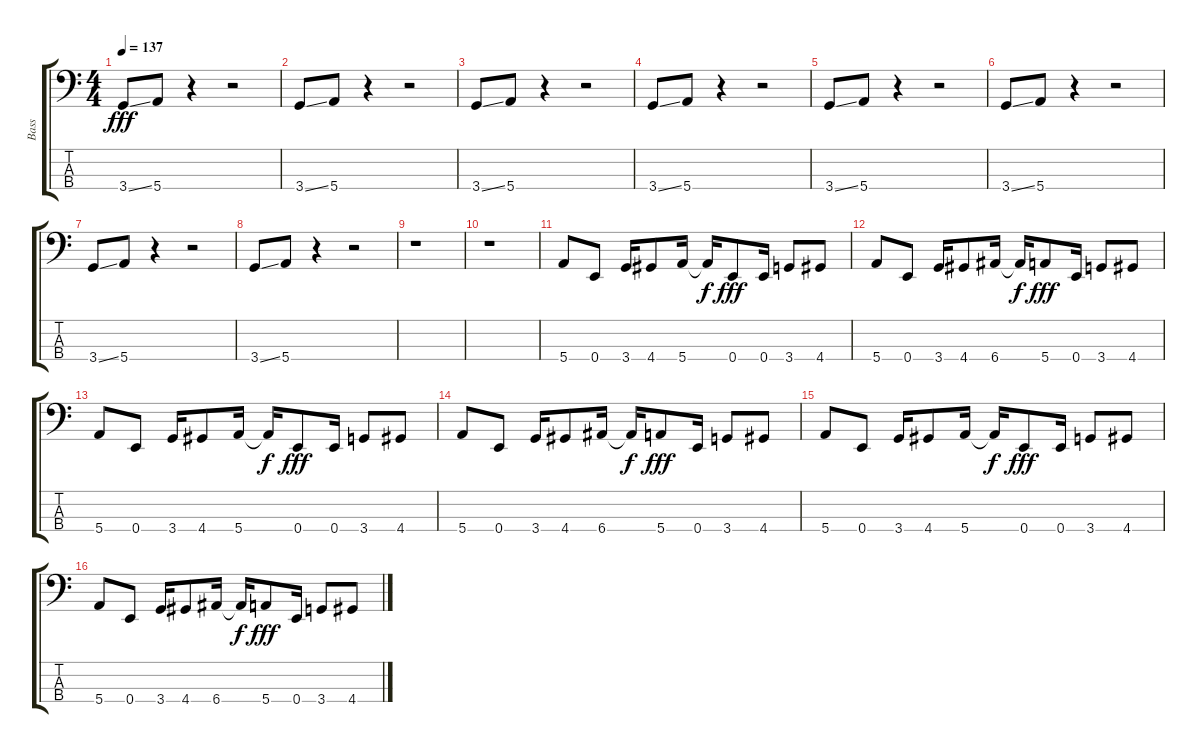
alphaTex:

\track ("Bass" "Bass") {instrument synthbass2}
\staff {score tabs}
\tuning (G2 D2 A1 E1) {hide}
\ts (4 4)
\tempo 137
\clef f4
\ks c
3.4{ss}.8{dy fff} 5.4.8 r.4 r.2 |
3.4{ss}.8 5.4.8 r.4 r.2 |
3.4{ss}.8 5.4.8 r.4 r.2 |
3.4{ss}.8 5.4.8 r.4 r.2 |
3.4{ss}.8 5.4.8 r.4 r.2 |
3.4{ss}.8 5.4.8 r.4 r.2 |
3.4{ss}.8 5.4.8 r.4 r.2 |
3.4{ss}.8 5.4.8 r.4 r.2 |
r.1 |
r.1 |
5.4.8 0.4.8 3.4.16 4.4.8 5.4.16 5.4{t}.16{dy f} 0.4.8{dy fff} 0.4.16 3.4.8 4.4.8 |
5.4.8 0.4.8 3.4.16 4.4.8 6.4.16 6.4{t}.16{dy f} 5.4.8{dy fff} 0.4.16 3.4.8 4.4.8 |
5.4.8 0.4.8 3.4.16 4.4.8 5.4.16 5.4{t}.16{dy f} 0.4.8{dy fff} 0.4.16 3.4.8 4.4.8 |
5.4.8 0.4.8 3.4.16 4.4.8 6.4.16 6.4{t}.16{dy f} 5.4.8{dy fff} 0.4.16 3.4.8 4.4.8 |
5.4.8 0.4.8 3.4.16 4.4.8 5.4.16 5.4{t}.16{dy f} 0.4.8{dy fff} 0.4.16 3.4.8 4.4.8 |
5.4.8 0.4.8 3.4.16 4.4.8 6.4.16 6.4{t}.16{dy f} 5.4.8{dy fff} 0.4.16 3.4.8 4.4.8
